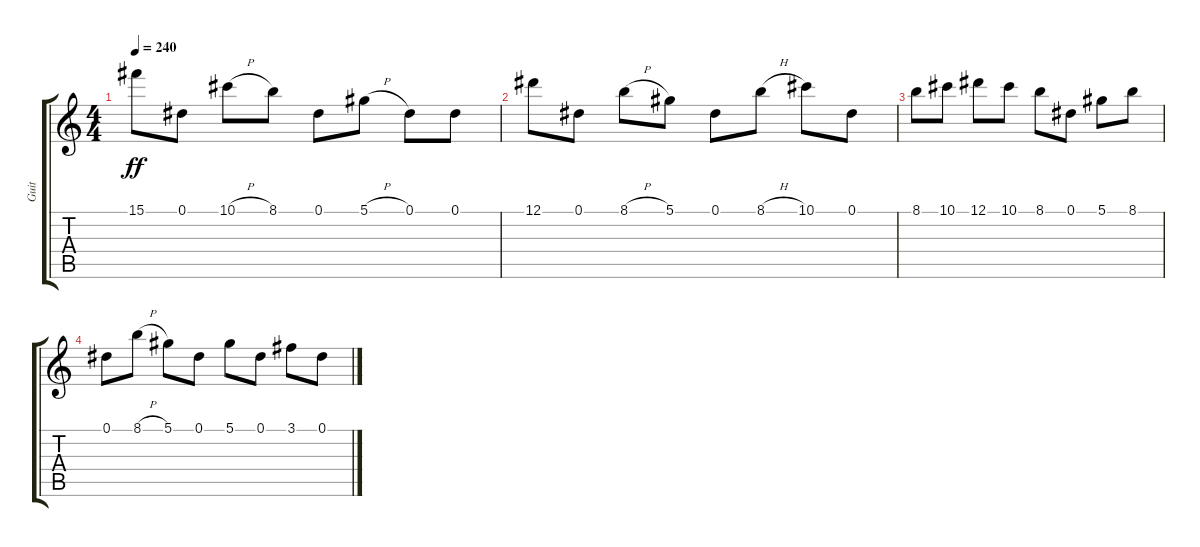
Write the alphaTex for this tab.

\track ("Guit" "Guit") {instrument overdrivenguitar}
\staff {score tabs}
\tuning (Eb4 Bb3 Gb3 Db3 Gb2 Db2) {hide}
\ts (4 4)
\tempo 240
\clef g2
\ks c
15.1.8{dy ff} 0.1.8 10.1{h}.8 8.1.8 0.1.8 5.1{h}.8 0.1.8 0.1.8 |
12.1.8 0.1.8 8.1{h}.8 5.1.8 0.1.8 8.1{h}.8 10.1.8 0.1.8 |
8.1.8 10.1.8 12.1.8 10.1.8 8.1.8 0.1.8 5.1.8 8.1.8 |
0.1.8 8.1{h}.8 5.1.8 0.1.8 5.1.8 0.1.8 3.1.8 0.1.8
